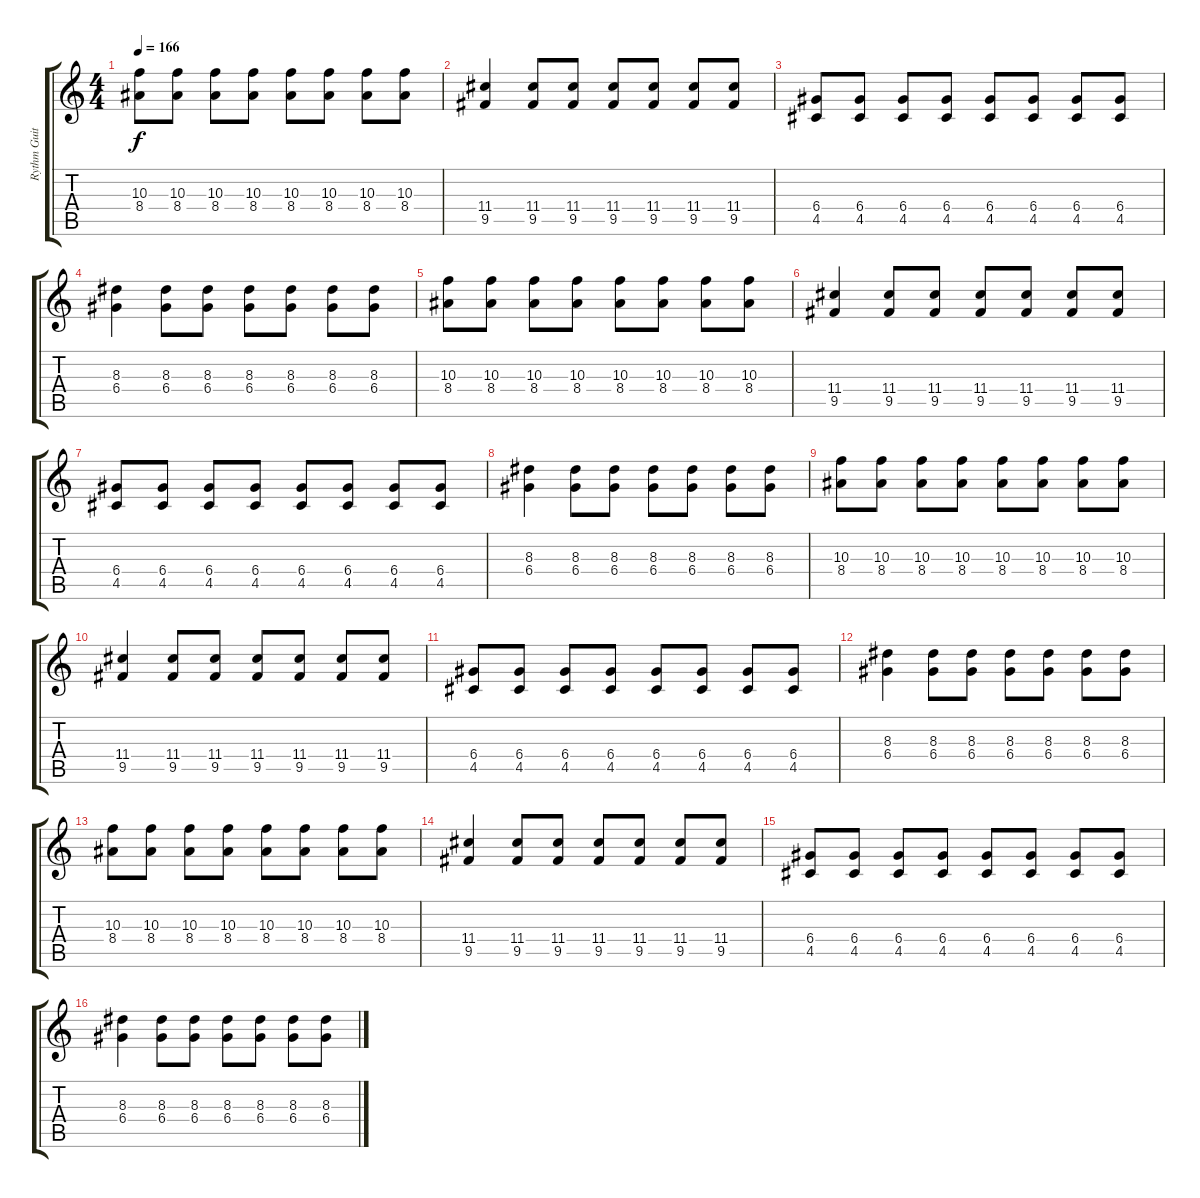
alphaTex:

\track ("Rythm Guitar" "Rythm Guit") {instrument distortionguitar}
\staff {score tabs}
\tuning (E4 B3 G3 D3 A2 E2) {hide}
\ts (4 4)
\tempo 166
\clef g2
\ks c
(10.3 8.4).8{dy f} (10.3 8.4).8 (10.3 8.4).8 (10.3 8.4).8 (10.3 8.4).8 (10.3 8.4).8 (10.3 8.4).8 (10.3 8.4).8 |
(11.4 9.5).4 (11.4 9.5).8 (11.4 9.5).8 (11.4 9.5).8 (11.4 9.5).8 (11.4 9.5).8 (11.4 9.5).8 |
(6.4 4.5).8 (6.4 4.5).8 (6.4 4.5).8 (6.4 4.5).8 (6.4 4.5).8 (6.4 4.5).8 (6.4 4.5).8 (6.4 4.5).8 |
(8.3 6.4).4 (8.3 6.4).8 (8.3 6.4).8 (8.3 6.4).8 (8.3 6.4).8 (8.3 6.4).8 (8.3 6.4).8 |
(10.3 8.4).8 (10.3 8.4).8 (10.3 8.4).8 (10.3 8.4).8 (10.3 8.4).8 (10.3 8.4).8 (10.3 8.4).8 (10.3 8.4).8 |
(11.4 9.5).4 (11.4 9.5).8 (11.4 9.5).8 (11.4 9.5).8 (11.4 9.5).8 (11.4 9.5).8 (11.4 9.5).8 |
(6.4 4.5).8 (6.4 4.5).8 (6.4 4.5).8 (6.4 4.5).8 (6.4 4.5).8 (6.4 4.5).8 (6.4 4.5).8 (6.4 4.5).8 |
(8.3 6.4).4 (8.3 6.4).8 (8.3 6.4).8 (8.3 6.4).8 (8.3 6.4).8 (8.3 6.4).8 (8.3 6.4).8 |
(10.3 8.4).8 (10.3 8.4).8 (10.3 8.4).8 (10.3 8.4).8 (10.3 8.4).8 (10.3 8.4).8 (10.3 8.4).8 (10.3 8.4).8 |
(11.4 9.5).4 (11.4 9.5).8 (11.4 9.5).8 (11.4 9.5).8 (11.4 9.5).8 (11.4 9.5).8 (11.4 9.5).8 |
(6.4 4.5).8 (6.4 4.5).8 (6.4 4.5).8 (6.4 4.5).8 (6.4 4.5).8 (6.4 4.5).8 (6.4 4.5).8 (6.4 4.5).8 |
(8.3 6.4).4 (8.3 6.4).8 (8.3 6.4).8 (8.3 6.4).8 (8.3 6.4).8 (8.3 6.4).8 (8.3 6.4).8 |
(10.3 8.4).8 (10.3 8.4).8 (10.3 8.4).8 (10.3 8.4).8 (10.3 8.4).8 (10.3 8.4).8 (10.3 8.4).8 (10.3 8.4).8 |
(11.4 9.5).4 (11.4 9.5).8 (11.4 9.5).8 (11.4 9.5).8 (11.4 9.5).8 (11.4 9.5).8 (11.4 9.5).8 |
(6.4 4.5).8 (6.4 4.5).8 (6.4 4.5).8 (6.4 4.5).8 (6.4 4.5).8 (6.4 4.5).8 (6.4 4.5).8 (6.4 4.5).8 |
(8.3 6.4).4 (8.3 6.4).8 (8.3 6.4).8 (8.3 6.4).8 (8.3 6.4).8 (8.3 6.4).8 (8.3 6.4).8
